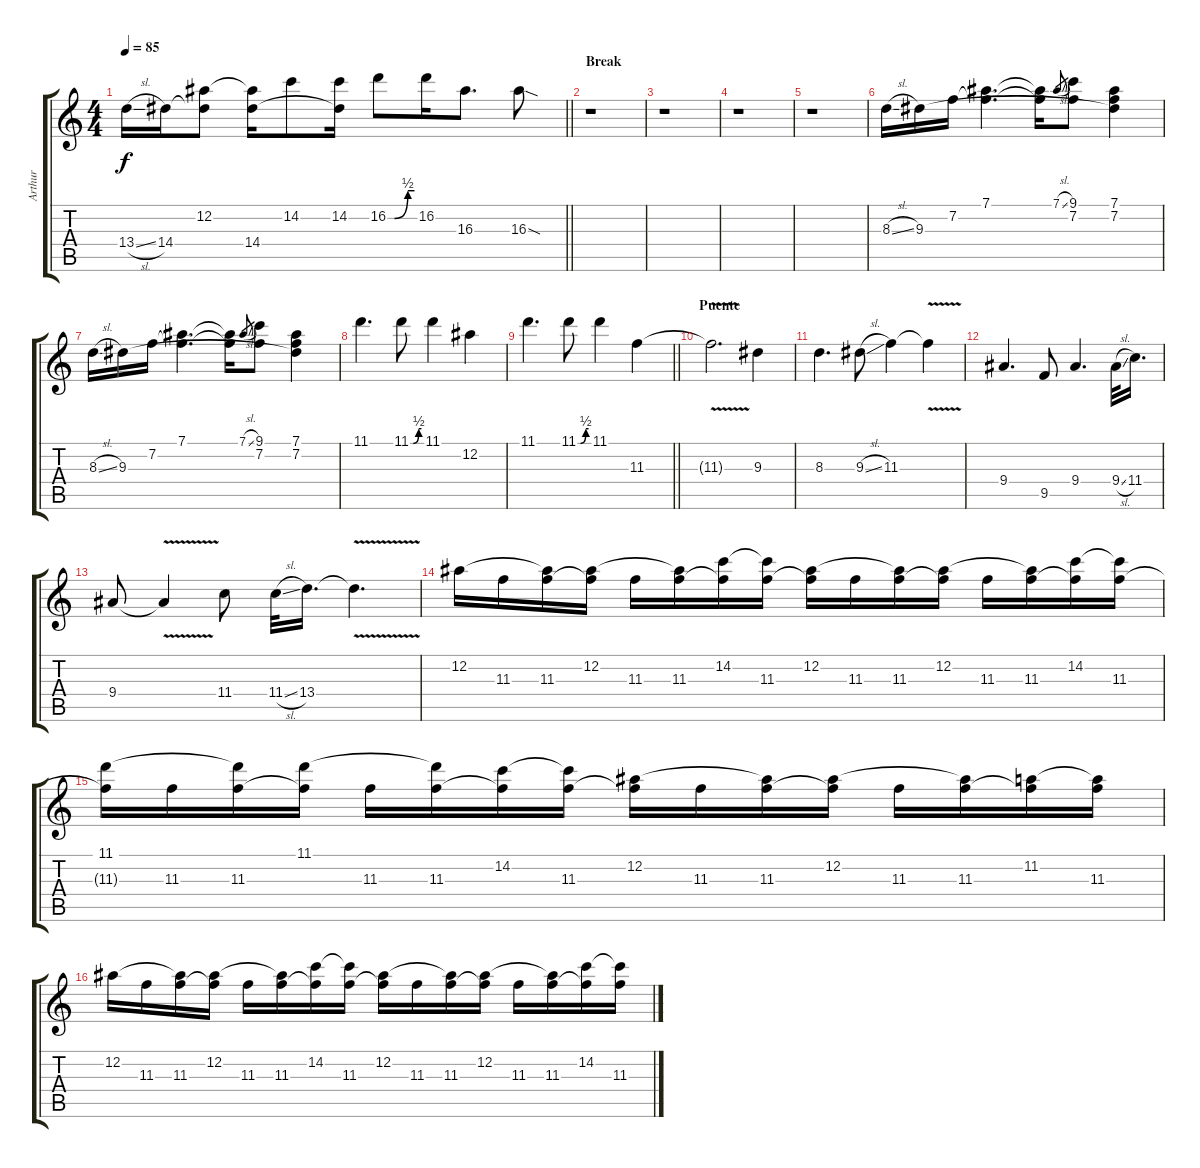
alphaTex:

\track ("Arthur" "Arthur") {instrument distortionguitar}
\staff {score tabs}
\tuning (Eb4 Bb3 Gb3 Db3 Ab2 Eb2) {hide}
\ts (4 4)
\tempo 85
\clef g2
\barLineRight lightlight
\ks c
13.4{sl}.16{dy f} 14.4.16 (12.2 14.4{t}).8 (12.2{t} 14.4).16 14.2.8 (14.2 14.4{t}).16 16.2{be (custom 0 0 15 0 45 2 60 2)}.8 16.2.16 16.3.8{d} 16.3{sod}.8 |
\section ("" "Break")
r.1 |
r.1 |
r.1 |
r.1 |
8.3{sl}.16 9.3.16 7.2.16 (7.1 7.2{t}).4{d} (7.1{t} 7.2{t}).16 7.1{sl}.8{gr} (9.1 7.2).8 (7.1 7.2 9.3{t}).4 |
8.3{sl}.16 9.3.16 7.2.16 (7.1 7.2{t}).4{d} (7.1{t} 7.2{t}).16 7.1{sl}.8{gr} (9.1 7.2).8 (7.1 7.2 9.3{t}).4 |
11.1.4{d} 11.1{be (custom 0 0 15 0 45 2 60 2)}.8 11.1.4 12.2.4 |
\barLineRight lightlight
11.1.4{d} 11.1{be (custom 0 0 15 0 45 2 60 2)}.8 11.1.4 11.3.4 |
\section ("" "Puente")
11.3{v t}.2{d} 9.3.4 |
8.3.4{d} 9.3{sl}.8 11.3.4 11.3{v t}.4 |
9.4.4{d} 9.5.8 9.4.4{d} 9.4{sl}.32 11.4.16{d} |
9.4.8 9.4{v t}.4 11.4.8 11.4{sl}.32 13.4.16{d} 13.4{v t}.4{d} |
12.2.16 11.3.16 (12.2{t} 11.3).16 (12.2 11.3{t}).16 11.3.16 (12.2{t} 11.3).16 (14.2 11.3{t}).16 (14.2{t} 11.3).16 (12.2 11.3{t}).16 11.3.16 (12.2{t} 11.3).16 (12.2 11.3{t}).16 11.3.16 (12.2{t} 11.3).16 (14.2 11.3{t}).16 (14.2{t} 11.3).16 |
(11.1 11.3{t}).16 11.3.16 (11.1{t} 11.3).16 (11.1 11.3{t}).16 11.3.16 (11.1{t} 11.3).16 (14.2 11.3{t}).16 (14.2{t} 11.3).16 (12.2 11.3{t}).16 11.3.16 (12.2{t} 11.3).16 (12.2 11.3{t}).16 11.3.16 (12.2{t} 11.3).16 (11.2 11.3{t}).16 (11.2{t} 11.3).16 |
12.2.16 11.3.16 (12.2{t} 11.3).16 (12.2 11.3{t}).16 11.3.16 (12.2{t} 11.3).16 (14.2 11.3{t}).16 (14.2{t} 11.3).16 (12.2 11.3{t}).16 11.3.16 (12.2{t} 11.3).16 (12.2 11.3{t}).16 11.3.16 (12.2{t} 11.3).16 (14.2 11.3{t}).16 (14.2{t} 11.3).16
